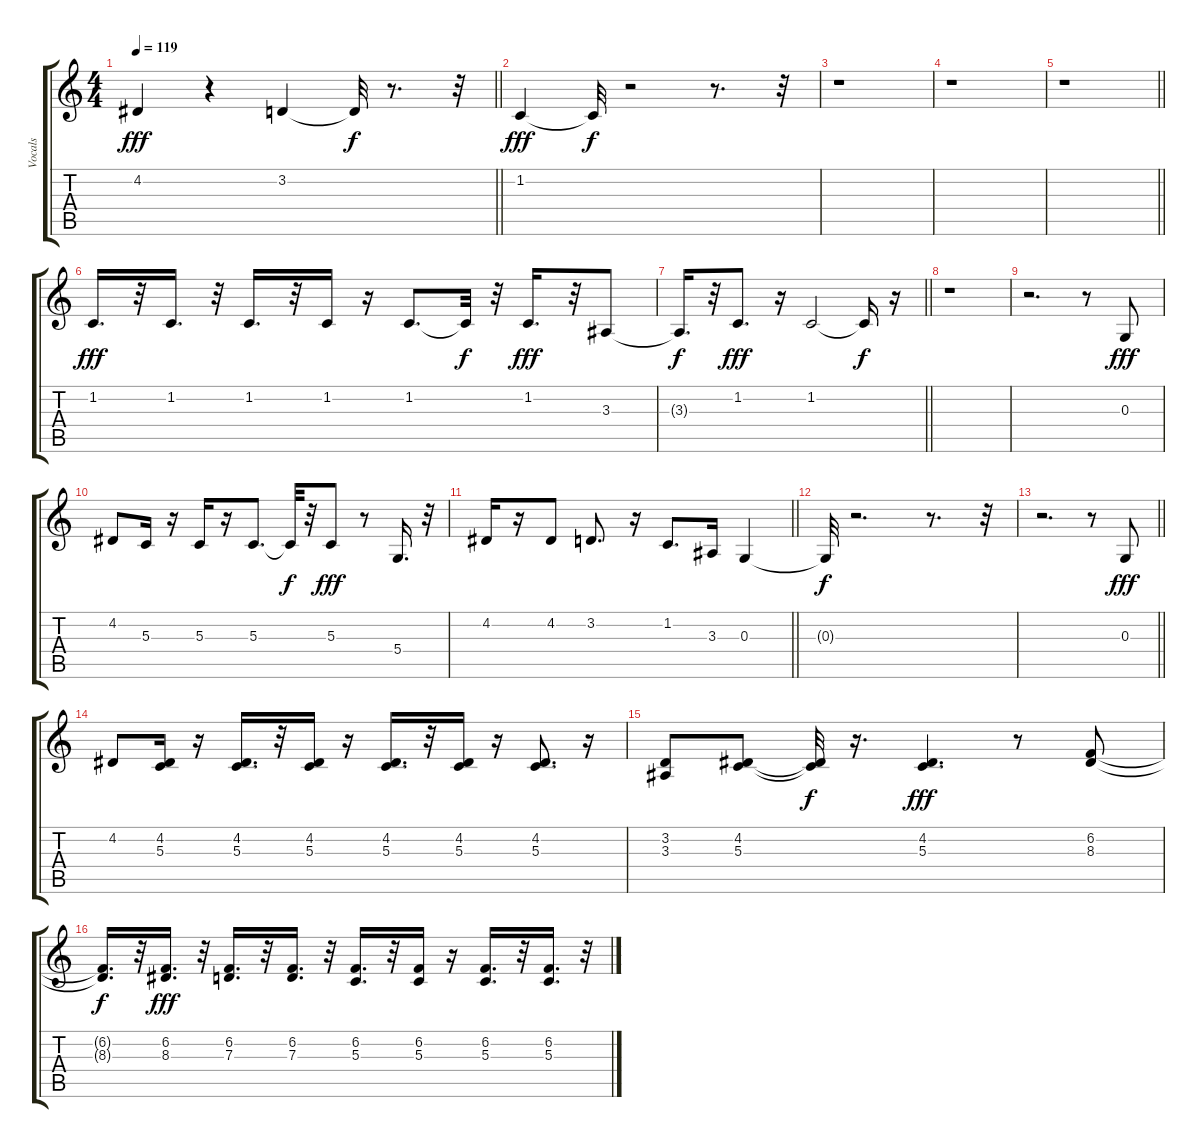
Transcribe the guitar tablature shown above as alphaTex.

\track ("Vocals" "Vocals") {instrument altosax}
\staff {score tabs}
\tuning (E4 B3 G3 D3 A2 E2) {hide}
\ts (4 4)
\tempo 119
\clef g2
\barLineRight lightlight
\ks c
4.2.4{dy fff} r.4 3.2.4 3.2{t}.32{dy f} r.8{d} r.32 |
1.2.4{dy fff} 1.2{t}.32{dy f} r.2 r.8{d} r.32 |
r.1 |
r.1 |
\barLineRight lightlight
r.1 |
1.2.16{d dy fff} r.32 1.2.16{d} r.32 1.2.16{d} r.32 1.2.16 r.16 1.2.8{d} 1.2{t}.32{dy f} r.32 1.2.16{d dy fff} r.32 3.3.8 |
\barLineRight lightlight
3.3{t}.16{d dy f} r.32 1.2.8{d dy fff} r.16 1.2.2 1.2{t}.16{dy f} r.16 |
r.1 |
r.2{d} r.8 0.3.8{dy fff} |
4.2.8 5.3.16 r.16 5.3.16 r.16 5.3.8{d} 5.3{t}.32{dy f} r.32 5.3.8{dy fff} r.8 5.4.16{d} r.32 |
\barLineRight lightlight
4.2.16 r.16 4.2.8 3.2.8{d} r.16 1.2.8{d} 3.3.16 0.3.4 |
0.3{t}.32{dy f} r.2{d} r.8{d} r.32 |
\barLineRight lightlight
r.2{d} r.8 0.3.8{dy fff} |
4.2.8 (4.2 5.3).16 r.16 (4.2 5.3).16{d} r.32 (4.2 5.3).16 r.16 (4.2 5.3).16{d} r.32 (4.2 5.3).16 r.16 (4.2 5.3).8{d} r.16 |
(3.2 3.3).8 (4.2 5.3).8 (4.2{t} 5.3{t}).32{dy f} r.16{d} (4.2 5.3).4{d dy fff} r.8 (6.2 8.3).8 |
(6.2{t} 8.3{t}).16{d dy f} r.32 (6.2 8.3).16{d dy fff} r.32 (6.2 7.3).16{d} r.32 (6.2 7.3).16{d} r.32 (6.2 5.3).16{d} r.32 (6.2 5.3).16 r.16 (6.2 5.3).16{d} r.32 (6.2 5.3).16{d} r.32
